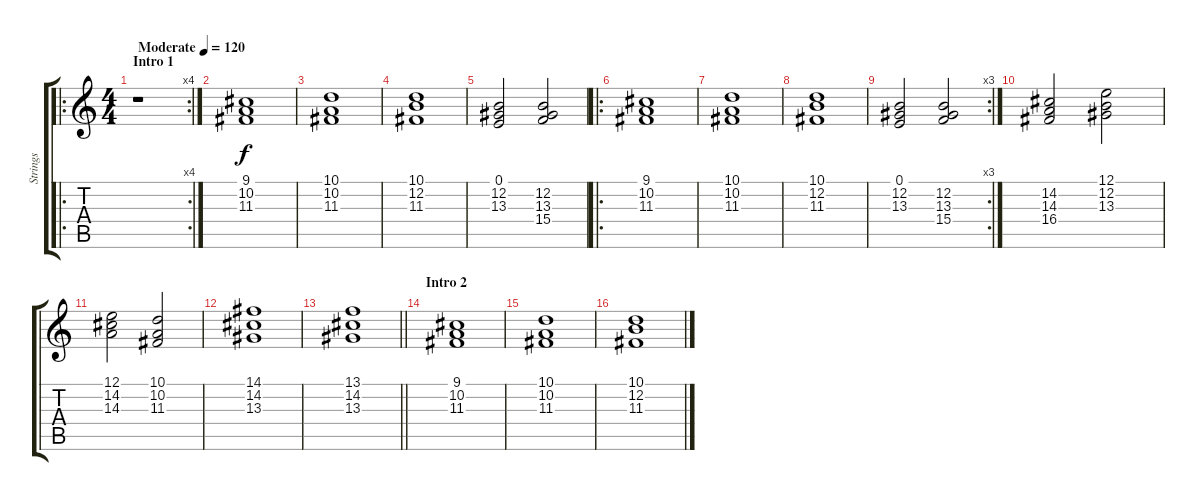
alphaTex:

\track ("Strings" "Strings") {instrument stringensemble1}
\staff {score tabs}
\tuning (E4 B3 G3 D3 A2 E2) {hide}
\ro
\rc 4
\ts (4 4)
\section ("" "Intro 1")
\tempo (120 "Moderate")
\clef g2
\ks c
r.1{dy f instrument stringensemble1} |
(9.1 10.2 11.3).1 |
(10.1 10.2 11.3).1 |
(10.1 12.2 11.3).1 |
(0.1 12.2 13.3).2 (12.2 13.3 15.4).2 |
\ro
(9.1 10.2 11.3).1 |
(10.1 10.2 11.3).1 |
(10.1 12.2 11.3).1 |
\rc 3
(0.1 12.2 13.3).2 (12.2 13.3 15.4).2 |
(14.2 14.3 16.4).2 (12.1 12.2 13.3).2 |
(12.1 14.2 14.3).2 (10.1 10.2 11.3).2 |
(14.1 14.2 13.3).1 |
\barLineRight lightlight
(13.1 14.2 13.3).1 |
\section ("" "Intro 2")
(9.1 10.2 11.3).1 |
(10.1 10.2 11.3).1 |
(10.1 12.2 11.3).1
